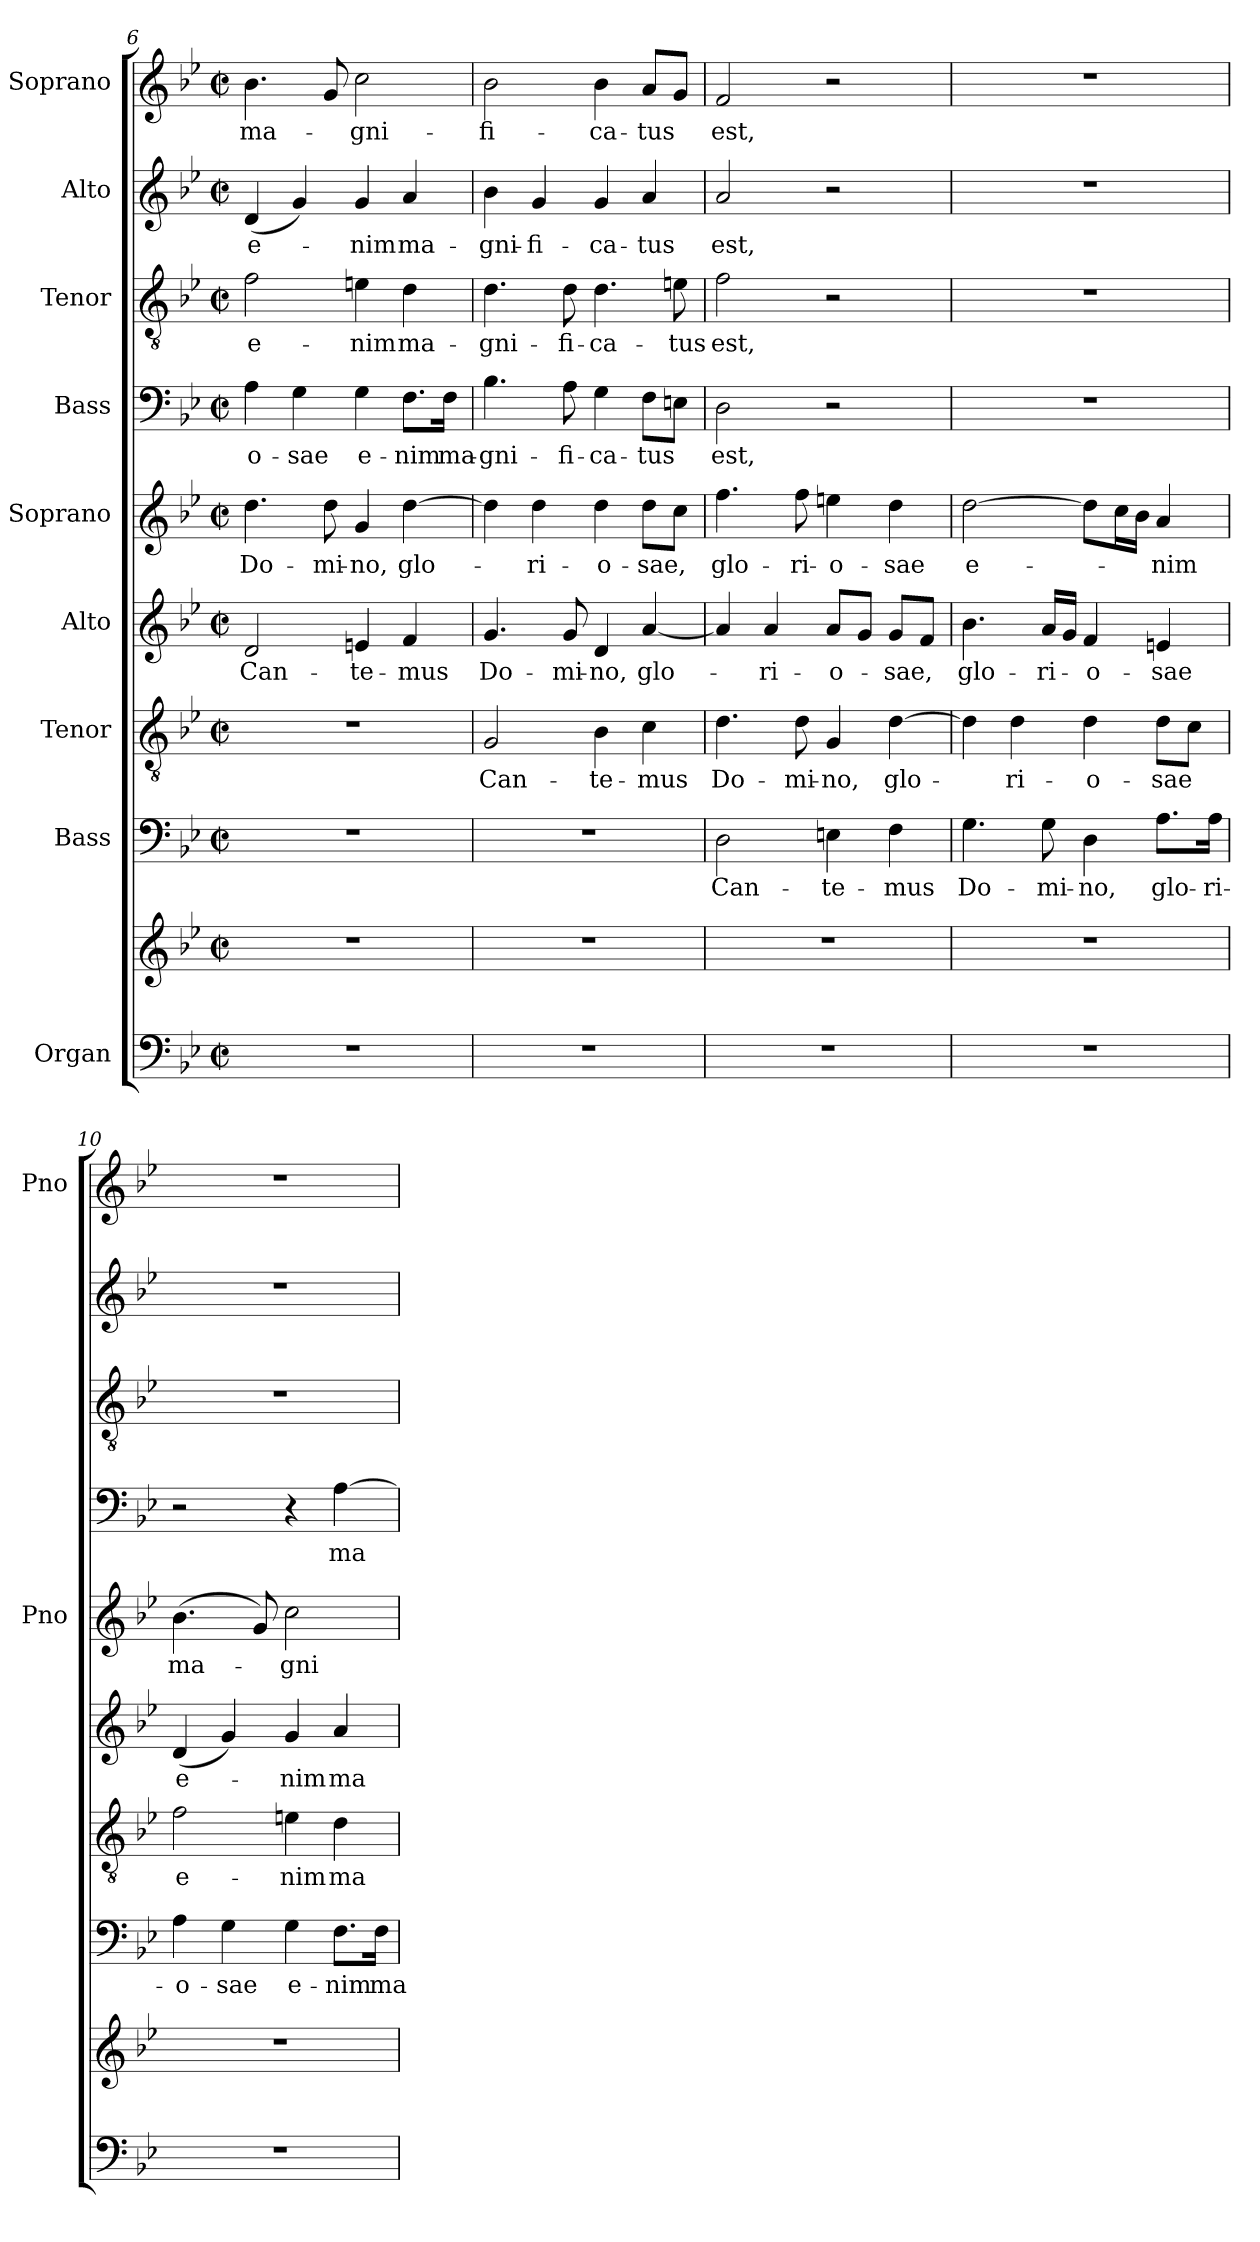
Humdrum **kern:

**kern	**kern	**kern	**text	**kern	**text	**kern	**text	**kern	**text	**kern	**text	**kern	**text	**kern	**text	**kern	**text
*part9	*part9	*part8	*part8	*part7	*part7	*part6	*part6	*part5	*part5	*part4	*part4	*part3	*part3	*part2	*part2	*part1	*part1
*staff10	*staff9	*staff8	*staff8	*staff7	*staff7	*staff6	*staff6	*staff5	*staff5	*staff4	*staff4	*staff3	*staff3	*staff2	*staff2	*staff1	*staff1
*I"Organ	*	*I"Bass	*	*I"Tenor	*	*I"Alto	*	*I"Soprano	*	*I"Bass	*	*I"Tenor	*	*I"Alto	*	*I"Soprano	*
*	*	*	*	*	*	*	*	*I'Pno	*	*	*	*	*	*	*	*I'Pno	*
*clefF4	*clefG2	*clefF4	*	*clefGv2	*	*clefG2	*	*clefG2	*	*clefF4	*	*clefGv2	*	*clefG2	*	*clefG2	*
*k[b-e-]	*k[b-e-]	*k[b-e-]	*	*k[b-e-]	*	*k[b-e-]	*	*k[b-e-]	*	*k[b-e-]	*	*k[b-e-]	*	*k[b-e-]	*	*k[b-e-]	*
*g:	*g:	*g:	*	*g:	*	*g:	*	*g:	*	*g:	*	*g:	*	*g:	*	*g:	*
*M2/2	*M2/2	*M2/2	*	*M2/2	*	*M2/2	*	*M2/2	*	*M2/2	*	*M2/2	*	*M2/2	*	*M2/2	*
*met(c|)	*met(c|)	*met(c|)	*	*met(c|)	*	*met(c|)	*	*met(c|)	*	*met(c|)	*	*met(c|)	*	*met(c|)	*	*met(c|)	*
=6	=6	=6	=6	=6	=6	=6	=6	=6	=6	=6	=6	=6	=6	=6	=6	=6	=6
1r	1r	1r	.	1r	.	2d/	Can-	4.dd\	Do-	4A\	-o-	2f\	e-	(4d/	e-	4.b-\	ma-
.	.	.	.	.	.	.	.	.	.	4G\	-sae	.	.	4g/)	.	.	.
.	.	.	.	.	.	.	.	8dd\	-mi-	.	.	.	.	.	.	8g/	.
.	.	.	.	.	.	4en/	-te-	4g/	-no,	4G\	e-	4en\	-nim	4g/	-nim	2cc\	-gni-
.	.	.	.	.	.	4f/	-mus	[4dd\	glo-	8.F\L	-nim	4d\	ma-	4a/	ma-	.	.
.	.	.	.	.	.	.	.	.	.	16F\Jk	ma-	.	.	.	.	.	.
=7	=7	=7	=7	=7	=7	=7	=7	=7	=7	=7	=7	=7	=7	=7	=7	=7	=7
1r	1r	1r	.	2G/	Can-	4.g/	Do-	4dd\]	.	4.B-\	-gni-	4.d\	-gni-	4b-\	-gni-	2b-\	-fi-
.	.	.	.	.	.	.	.	4dd\	-ri-	.	.	.	.	4g/	-fi-	.	.
.	.	.	.	.	.	8g/	-mi-	.	.	8A\	-fi-	8d\	-fi-	.	.	.	.
.	.	.	.	4B-\	-te-	4d/	-no,	4dd\	-o-	4G\	-ca-	4.d\	-ca-	4g/	-ca-	4b-\	-ca-
.	.	.	.	4c\	-mus	[4a/	glo-	8dd\L	-sae,	8F\L	-tus	.	.	4a/	-tus	8a/L	-tus
.	.	.	.	.	.	.	.	8cc\J	.	8En\J	.	8en\	-tus	.	.	8g/J	.
=8	=8	=8	=8	=8	=8	=8	=8	=8	=8	=8	=8	=8	=8	=8	=8	=8	=8
1r	1r	2D\	Can-	4.d\	Do-	4a/]	.	4.ff\	glo-	2D\	est,	2f\	est,	2a/	est,	2f/	est,
.	.	.	.	.	.	4a/	-ri-	.	.	.	.	.	.	.	.	.	.
.	.	.	.	8d\	-mi-	.	.	8ff\	-ri-	.	.	.	.	.	.	.	.
.	.	4En\	-te-	4G/	-no,	8a/L	-o-	4een\	-o-	2r	.	2r	.	2r	.	2r	.
.	.	.	.	.	.	8g/J	.	.	.	.	.	.	.	.	.	.	.
.	.	4F\	-mus	[4d\	glo-	8g/L	-sae,	4dd\	-sae	.	.	.	.	.	.	.	.
.	.	.	.	.	.	8f/J	.	.	.	.	.	.	.	.	.	.	.
!!LO:PB:g=z
=9	=9	=9	=9	=9	=9	=9	=9	=9	=9	=9	=9	=9	=9	=9	=9	=9	=9
1r	1r	4.G\	Do-	4d\]	-­	4.b-\	glo-	[2dd\	e-	1r	.	1r	.	1r	.	1r	.
.	.	.	.	4d\	ri-	.	.	.	.	.	.	.	.	.	.	.	.
.	.	8G\	-mi-	.	.	16a/LL	-ri-	.	.	.	.	.	.	.	.	.	.
.	.	.	.	.	.	16g/JJ	.	.	.	.	.	.	.	.	.	.	.
.	.	4D\	-no,	4d\	-o-	4f/	-o-	8dd\L]	.	.	.	.	.	.	.	.	.
.	.	.	.	.	.	.	.	16cc\L	.	.	.	.	.	.	.	.	.
.	.	.	.	.	.	.	.	16b-\JJ	.	.	.	.	.	.	.	.	.
.	.	8.A\L	glo-	8d\L	-sae	4en/	-sae	4a/	-nim	.	.	.	.	.	.	.	.
.	.	.	.	8c\J	.	.	.	.	.	.	.	.	.	.	.	.	.
.	.	16A\Jk	-ri-	.	.	.	.	.	.	.	.	.	.	.	.	.	.
=10	=10	=10	=10	=10	=10	=10	=10	=10	=10	=10	=10	=10	=10	=10	=10	=10	=10
1r	1r	4A\	-o-	2f\	e-	(4d/	e-	(4.b-\	ma-	2r	.	1r	.	1r	.	1r	.
.	.	4G\	-sae	.	.	4g/)	.	.	.	.	.	.	.	.	.	.	.
.	.	.	.	.	.	.	.	8g/)	.	.	.	.	.	.	.	.	.
.	.	4G\	e-	4en\	-nim	4g/	-nim	2cc\	-gni-	4r	.	.	.	.	.	.	.
.	.	8.F\L	-nim	4d\	ma-	4a/	ma-	.	.	[4A\	ma-	.	.	.	.	.	.
.	.	16F\Jk	ma-	.	.	.	.	.	.	.	.	.	.	.	.	.	.
=	=	=	=	=	=	=	=	=	=	=	=	=	=	=	=	=	=
*-	*-	*-	*-	*-	*-	*-	*-	*-	*-	*-	*-	*-	*-	*-	*-	*-	*-
